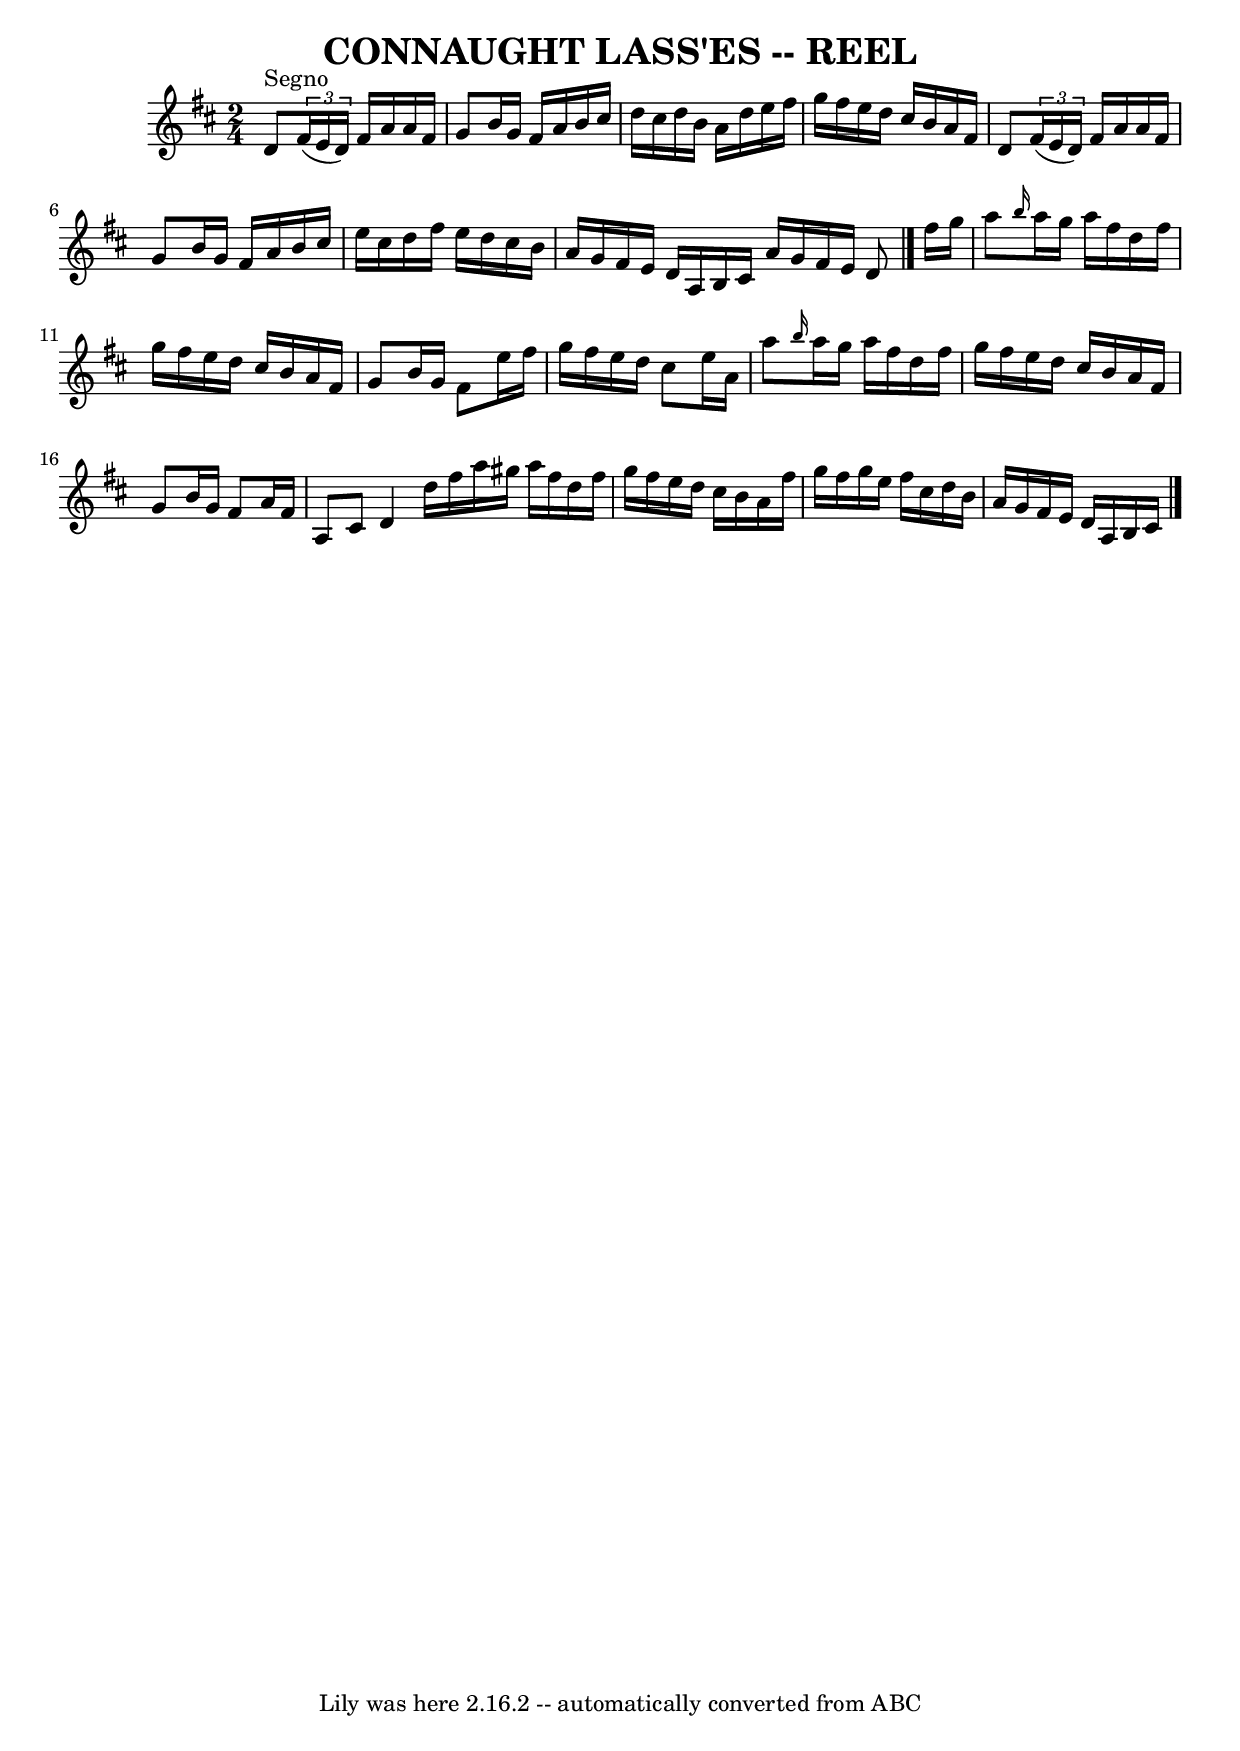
\version "2.7.40"
\include "Mammoth.ily"
\header {
	%% book = "Ryan's Mammoth Collection of Fiddle Tunes"
	crossRefNumber = "1"
	footnotes = ""
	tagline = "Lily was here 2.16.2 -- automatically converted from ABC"
	title = "CONNAUGHT LASS'ES -- REEL"
}
voicedefault =  {


\time 2/4 
\key d \major     \bar "|." d'8^"Segno"   \times 2/3 { fis'16 
(e'16 d'16) } fis'16 a'16 a'16 fis'16    |
 g'8    
b'16 g'16 fis'16 a'16 b'16 cis''16    |
 d''16    
cis''16 d''16 b'16 a'16 d''16 e''16 fis''16    |
   
g''16 fis''16 e''16 d''16 cis''16 b'16 a'16 fis'16    
|
     |
 d'8    \times 2/3 { fis'16 (e'16 d'16) }   
fis'16 a'16 a'16 fis'16    |
 g'8 b'16 g'16 fis'16    
a'16 b'16 cis''16    |
 e''16 cis''16 d''16 fis''16    
e''16 d''16 cis''16 b'16    |
 a'16 g'16 fis'16 e'16  
 d'16 a16 b16 cis'16    \bar ":|" a'16 g'16 fis'16 e'16    
d'8    \bar "|." fis''16 g''16    |
     |
 a''8  
\grace { b''16  } a''16 g''16 a''16 fis''16 d''16 fis''16   
 |
 g''16 fis''16 e''16 d''16 cis''16 b'16 a'16    
fis'16    |
 g'8 b'16 g'16 fis'8 e''16 fis''16    
|
 g''16 fis''16 e''16 d''16 cis''8 e''16 a'16    
|
     |
 a''8  \grace { b''16  } a''16 g''16 a''16    
fis''16 d''16 fis''16 g''16 fis''16 e''16 d''16 cis''16    
b'16 a'16 fis'16    |
 g'8 b'16 g'16 fis'8 a'16    
fis'16    |
 a8 cis'8 d'4    |
     \bar ":|" d''16    
fis''16 a''16 gis''16 a''16 fis''16 d''16 fis''16    |
 
 g''16 fis''16 e''16 d''16 cis''16 b'16 a'16 fis''16    
|
 g''16 fis''16 g''16 e''16 fis''16 cis''16 d''16    
b'16    |
 a'16 g'16 fis'16 e'16 d'16 a16 b16    
cis'16      \bar "|."   
}

\score{
    <<

	\context Staff="default"
	{
	    \voicedefault 
	}

    >>
	\layout {
	}
	\midi {}
}
